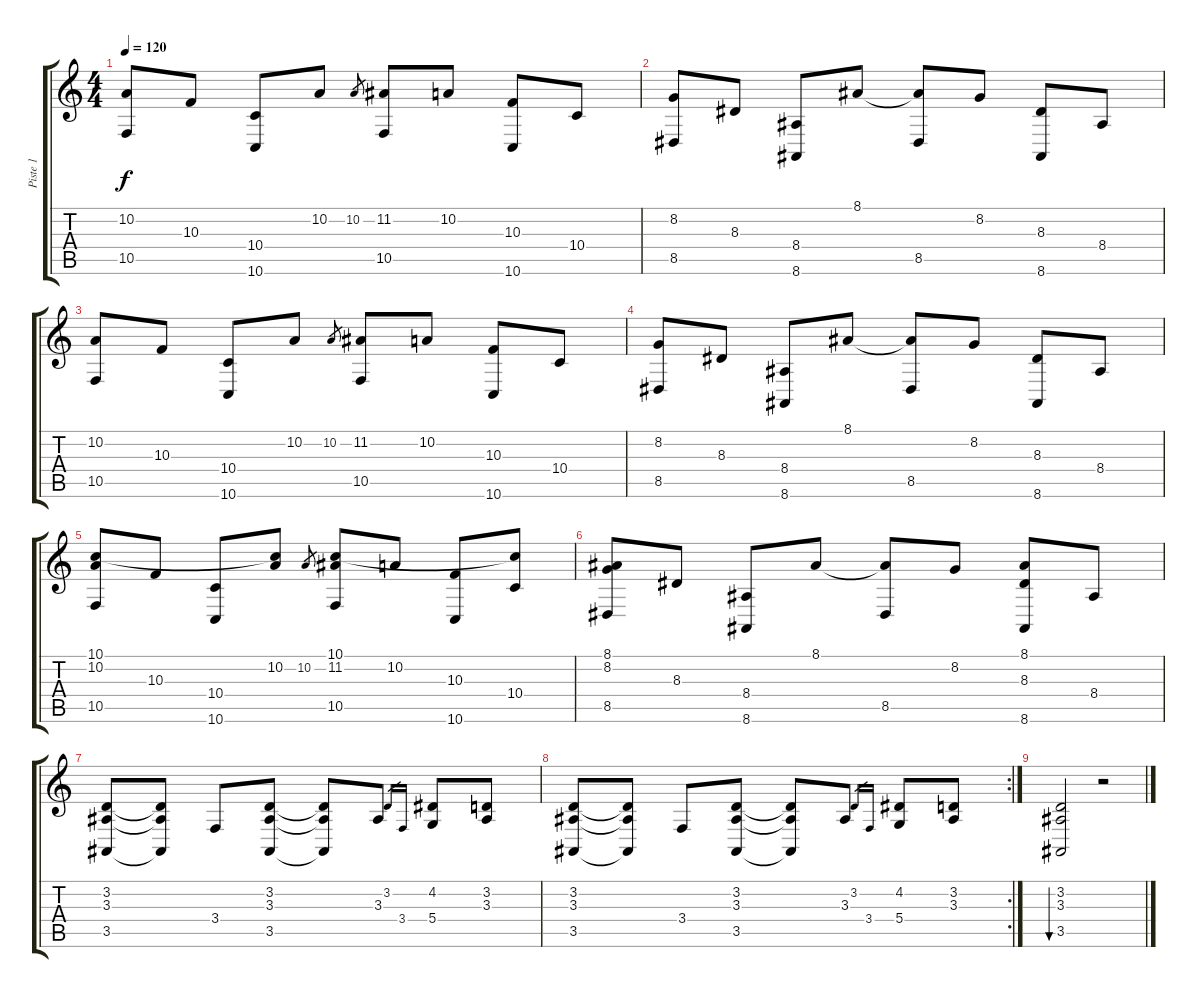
\track ("Piste 1" "Piste 1") {instrument acousticgrandpiano}
\staff {score tabs}
\tuning (D4 B3 G3 D3 G2 D2) {hide}
\ts (4 4)
\tempo 120
\clef g2
\ks c
(10.2 10.5).8{dy f} 10.3.8 (10.4 10.6).8 10.2.8 10.2.8{gr} (11.2 10.5).8 10.2.8 (10.3 10.6).8 10.4.8 |
(8.2 8.5).8 8.3.8 (8.4 8.6).8 8.1.8 (8.1{t} 8.5).8 8.2.8 (8.3 8.6).8 8.4.8 |
(10.2 10.5).8 10.3.8 (10.4 10.6).8 10.2.8 10.2.8{gr} (11.2 10.5).8 10.2.8 (10.3 10.6).8 10.4.8 |
(8.2 8.5).8 8.3.8 (8.4 8.6).8 8.1.8 (8.1{t} 8.5).8 8.2.8 (8.3 8.6).8 8.4.8 |
(10.1 10.2 10.5).8 10.3.8 (10.4 10.6).8 (10.1{t} 10.2).8 10.2.8{gr} (10.1 11.2 10.5).8 10.2.8 (10.3 10.6).8 (10.1{t} 10.4).8 |
(8.1 8.2 8.5).8 8.3.8 (8.4 8.6).8 8.1.8 (8.1{t} 8.5).8 8.2.8 (8.1 8.3 8.6).8 8.4.8 |
(3.2 3.3 3.5).8 (3.2{t} 3.3{t} 3.5{t}).8 3.4.8 (3.2 3.3 3.5).8 (3.2{t} 3.3{t} 3.5{t}).8 3.3.8 3.2.16{gr} 3.4.16{gr} (4.2 5.4).8 (3.2 3.3).8 |
\rc 2
(3.2 3.3 3.5).8 (3.2{t} 3.3{t} 3.5{t}).8 3.4.8 (3.2 3.3 3.5).8 (3.2{t} 3.3{t} 3.5{t}).8 3.3.8 3.2.16{gr} 3.4.16{gr} (4.2 5.4).8 (3.2 3.3).8 |
(3.2 3.3 3.5).2{bu 240} r.2
